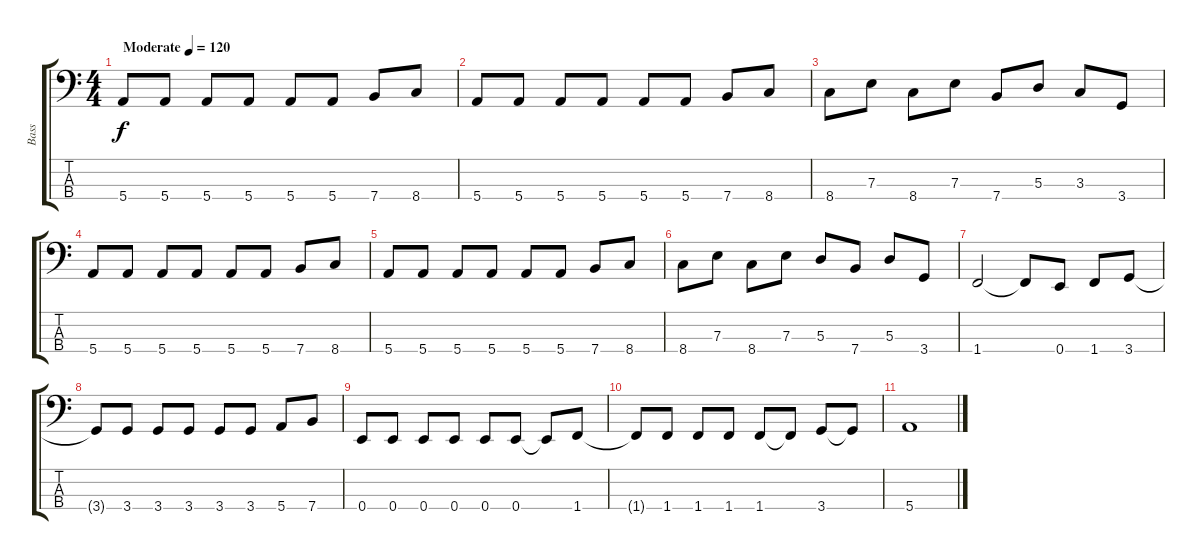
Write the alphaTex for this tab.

\track ("Bass" "Bass") {instrument electricbassfinger}
\staff {score tabs}
\tuning (G2 D2 A1 E1) {hide}
\ts (4 4)
\tempo (120 "Moderate")
\clef f4
\ks c
5.4.8{dy f instrument electricbassfinger} 5.4.8 5.4.8 5.4.8 5.4.8 5.4.8 7.4.8 8.4.8 |
5.4.8 5.4.8 5.4.8 5.4.8 5.4.8 5.4.8 7.4.8 8.4.8 |
8.4.8 7.3.8 8.4.8 7.3.8 7.4.8 5.3.8 3.3.8 3.4.8 |
5.4.8 5.4.8 5.4.8 5.4.8 5.4.8 5.4.8 7.4.8 8.4.8 |
5.4.8 5.4.8 5.4.8 5.4.8 5.4.8 5.4.8 7.4.8 8.4.8 |
8.4.8 7.3.8 8.4.8 7.3.8 5.3.8 7.4.8 5.3.8 3.4.8 |
1.4.2 1.4{t}.8 0.4.8 1.4.8 3.4.8 |
3.4{t}.8 3.4.8 3.4.8 3.4.8 3.4.8 3.4.8 5.4.8 7.4.8 |
0.4.8 0.4.8 0.4.8 0.4.8 0.4.8 0.4.8 0.4{t}.8 1.4.8 |
1.4{t}.8 1.4.8 1.4.8 1.4.8 1.4.8 1.4{t}.8 3.4.8 3.4{t}.8 |
5.4.1
